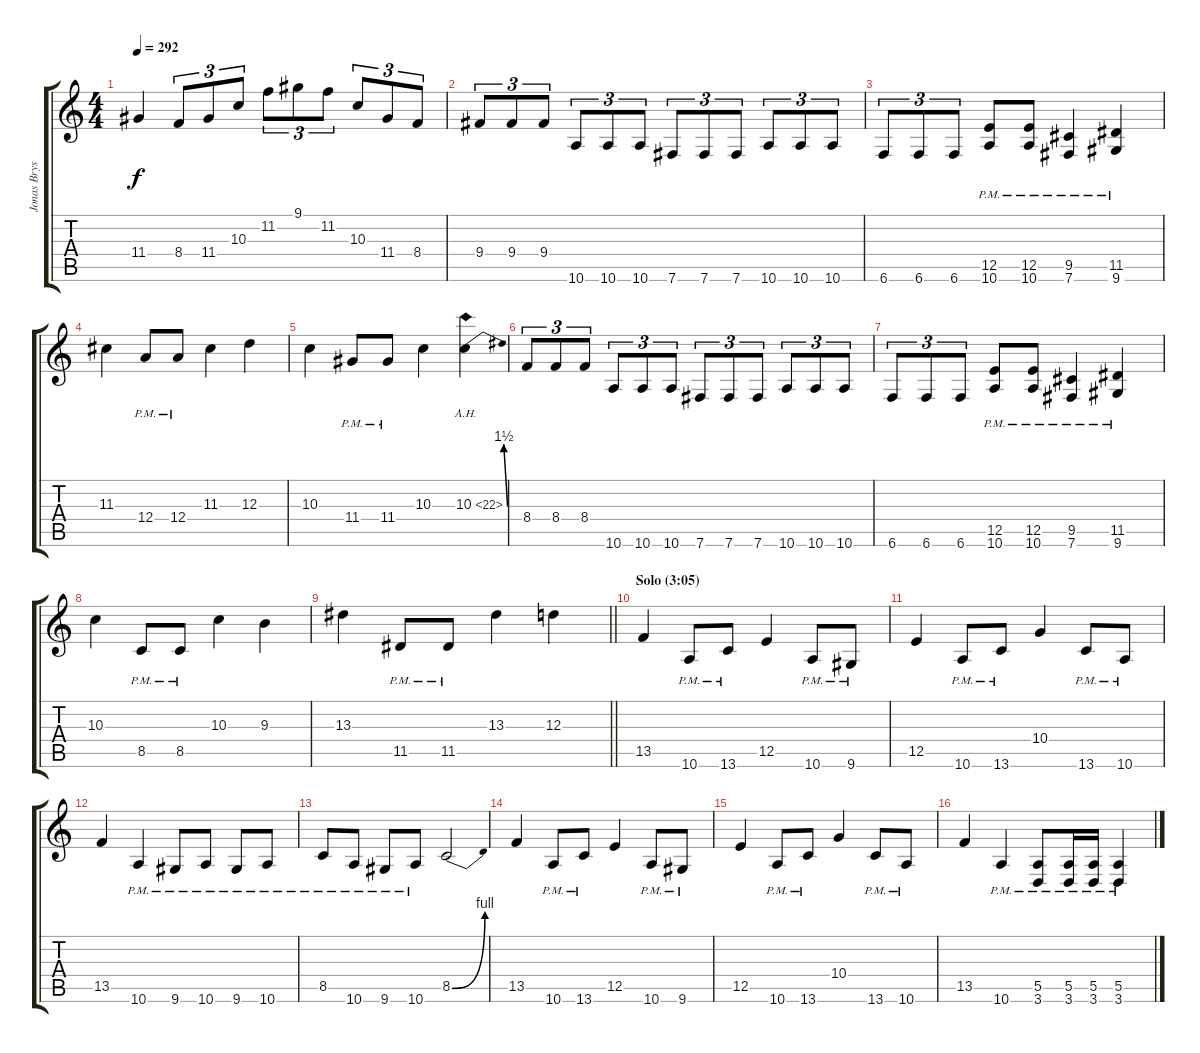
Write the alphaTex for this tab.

\track ("Jonas Bryssling (Left Guitar)" "Jonas Brys") {instrument overdrivenguitar}
\staff {score tabs}
\tuning (B3 Gb3 D3 A2 E2 B1) {hide}
\ts (4 4)
\tempo 292
\clef g2
\ks c
11.4.4{dy f} 8.4.8{tu (3 2)} 11.4.8{tu (3 2)} 10.3.8{tu (3 2)} 11.2.8{tu (3 2)} 9.1.8{tu (3 2)} 11.2.8{tu (3 2)} 10.3.8{tu (3 2)} 11.4.8{tu (3 2)} 8.4.8{tu (3 2)} |
9.4.8{tu (3 2)} 9.4.8{tu (3 2)} 9.4.8{tu (3 2)} 10.6.8{tu (3 2)} 10.6.8{tu (3 2)} 10.6.8{tu (3 2)} 7.6.8{tu (3 2)} 7.6.8{tu (3 2)} 7.6.8{tu (3 2)} 10.6.8{tu (3 2)} 10.6.8{tu (3 2)} 10.6.8{tu (3 2)} |
6.6.8{tu (3 2)} 6.6.8{tu (3 2)} 6.6.8{tu (3 2)} (12.5{pm} 10.6{pm}).8 (12.5{pm} 10.6{pm}).8 (9.5{pm} 7.6{pm}).4 (11.5{pm} 9.6{pm}).4 |
11.3.4 12.4{pm}.8 12.4{pm}.8 11.3.4 12.3.4 |
10.3.4 11.4{pm}.8 11.4{pm}.8 10.3.4 10.3{be (bend 0 0 60 6) ah 12}.4 |
8.4.8{tu (3 2)} 8.4.8{tu (3 2)} 8.4.8{tu (3 2)} 10.6.8{tu (3 2)} 10.6.8{tu (3 2)} 10.6.8{tu (3 2)} 7.6.8{tu (3 2)} 7.6.8{tu (3 2)} 7.6.8{tu (3 2)} 10.6.8{tu (3 2)} 10.6.8{tu (3 2)} 10.6.8{tu (3 2)} |
6.6.8{tu (3 2)} 6.6.8{tu (3 2)} 6.6.8{tu (3 2)} (12.5{pm} 10.6{pm}).8 (12.5{pm} 10.6{pm}).8 (9.5{pm} 7.6{pm}).4 (11.5{pm} 9.6{pm}).4 |
10.3.4 8.5{pm}.8 8.5{pm}.8 10.3.4 9.3.4 |
\barLineRight lightlight
13.3.4 11.5{pm}.8 11.5{pm}.8 13.3.4 12.3.4 |
\section ("" "Solo (3:05)")
13.5.4 10.6{pm}.8 13.6{pm}.8 12.5.4 10.6{pm}.8 9.6{pm}.8 |
12.5.4 10.6{pm}.8 13.6{pm}.8 10.4.4 13.6{pm}.8 10.6{pm}.8 |
13.5.4 10.6{pm}.4 9.6{pm}.8 10.6{pm}.8 9.6{pm}.8 10.6{pm}.8 |
8.5{pm}.8 10.6{pm}.8 9.6{pm}.8 10.6{pm}.8 8.5{be (bend 0 0 60 4)}.2 |
13.5.4 10.6{pm}.8 13.6{pm}.8 12.5.4 10.6{pm}.8 9.6{pm}.8 |
12.5.4 10.6{pm}.8 13.6{pm}.8 10.4.4 13.6{pm}.8 10.6{pm}.8 |
13.5.4 10.6{pm}.4 (5.5{pm} 3.6{pm}).8 (5.5{pm} 3.6{pm}).16 (5.5{pm} 3.6{pm}).16 (5.5{pm} 3.6{pm}).4
